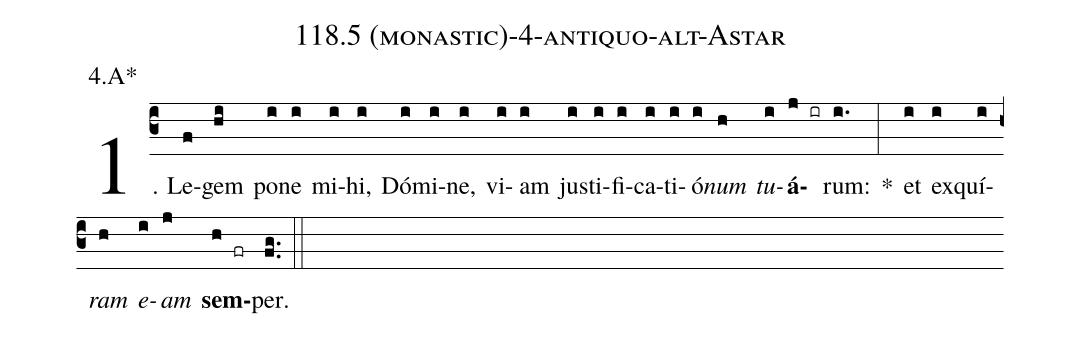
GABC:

name: 118.5 (monastic)-4-antiquo-alt-Astar;
annotation: 4.A*;
%%
(c3)1. Le(f)gem(hi) po(i)ne(i) mi(i)hi,(i) Dó(i)mi(i)ne,(i) vi(i)am(i) jus(i)ti(i)fi(i)ca(i)ti(i)ó(i)<i>num</i>(h) <i>tu</i>(i)<b>á</b>(j ir)rum:(i.) *(:) et(i) ex(i)quí(i)<i>ram</i>(h) <i>e</i>(i)<i>am</i>(j) <b>sem</b>(h fr)per.(fg..) (::)
